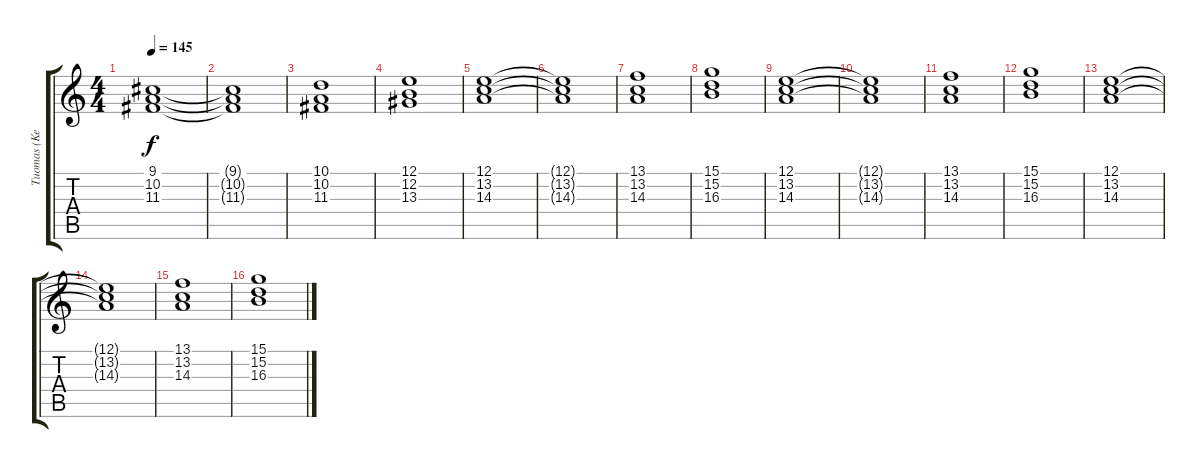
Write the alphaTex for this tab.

\track ("Tuomas (Keyboard 1)" "Tuomas (Ke") {instrument stringensemble1}
\staff {score tabs}
\tuning (E4 B3 G3 D3 A2 E2) {hide}
\ts (4 4)
\tempo 145
\clef g2
\ks c
(9.1 10.2 11.3).1{dy f} |
(9.1{t} 10.2{t} 11.3{t}).1 |
(10.1 10.2 11.3).1 |
(12.1 12.2 13.3).1 |
(12.1 13.2 14.3).1 |
(12.1{t} 13.2{t} 14.3{t}).1 |
(13.1 13.2 14.3).1 |
(15.1 15.2 16.3).1 |
(12.1 13.2 14.3).1 |
(12.1{t} 13.2{t} 14.3{t}).1 |
(13.1 13.2 14.3).1 |
(15.1 15.2 16.3).1 |
(12.1 13.2 14.3).1 |
(12.1{t} 13.2{t} 14.3{t}).1 |
(13.1 13.2 14.3).1 |
(15.1 15.2 16.3).1
